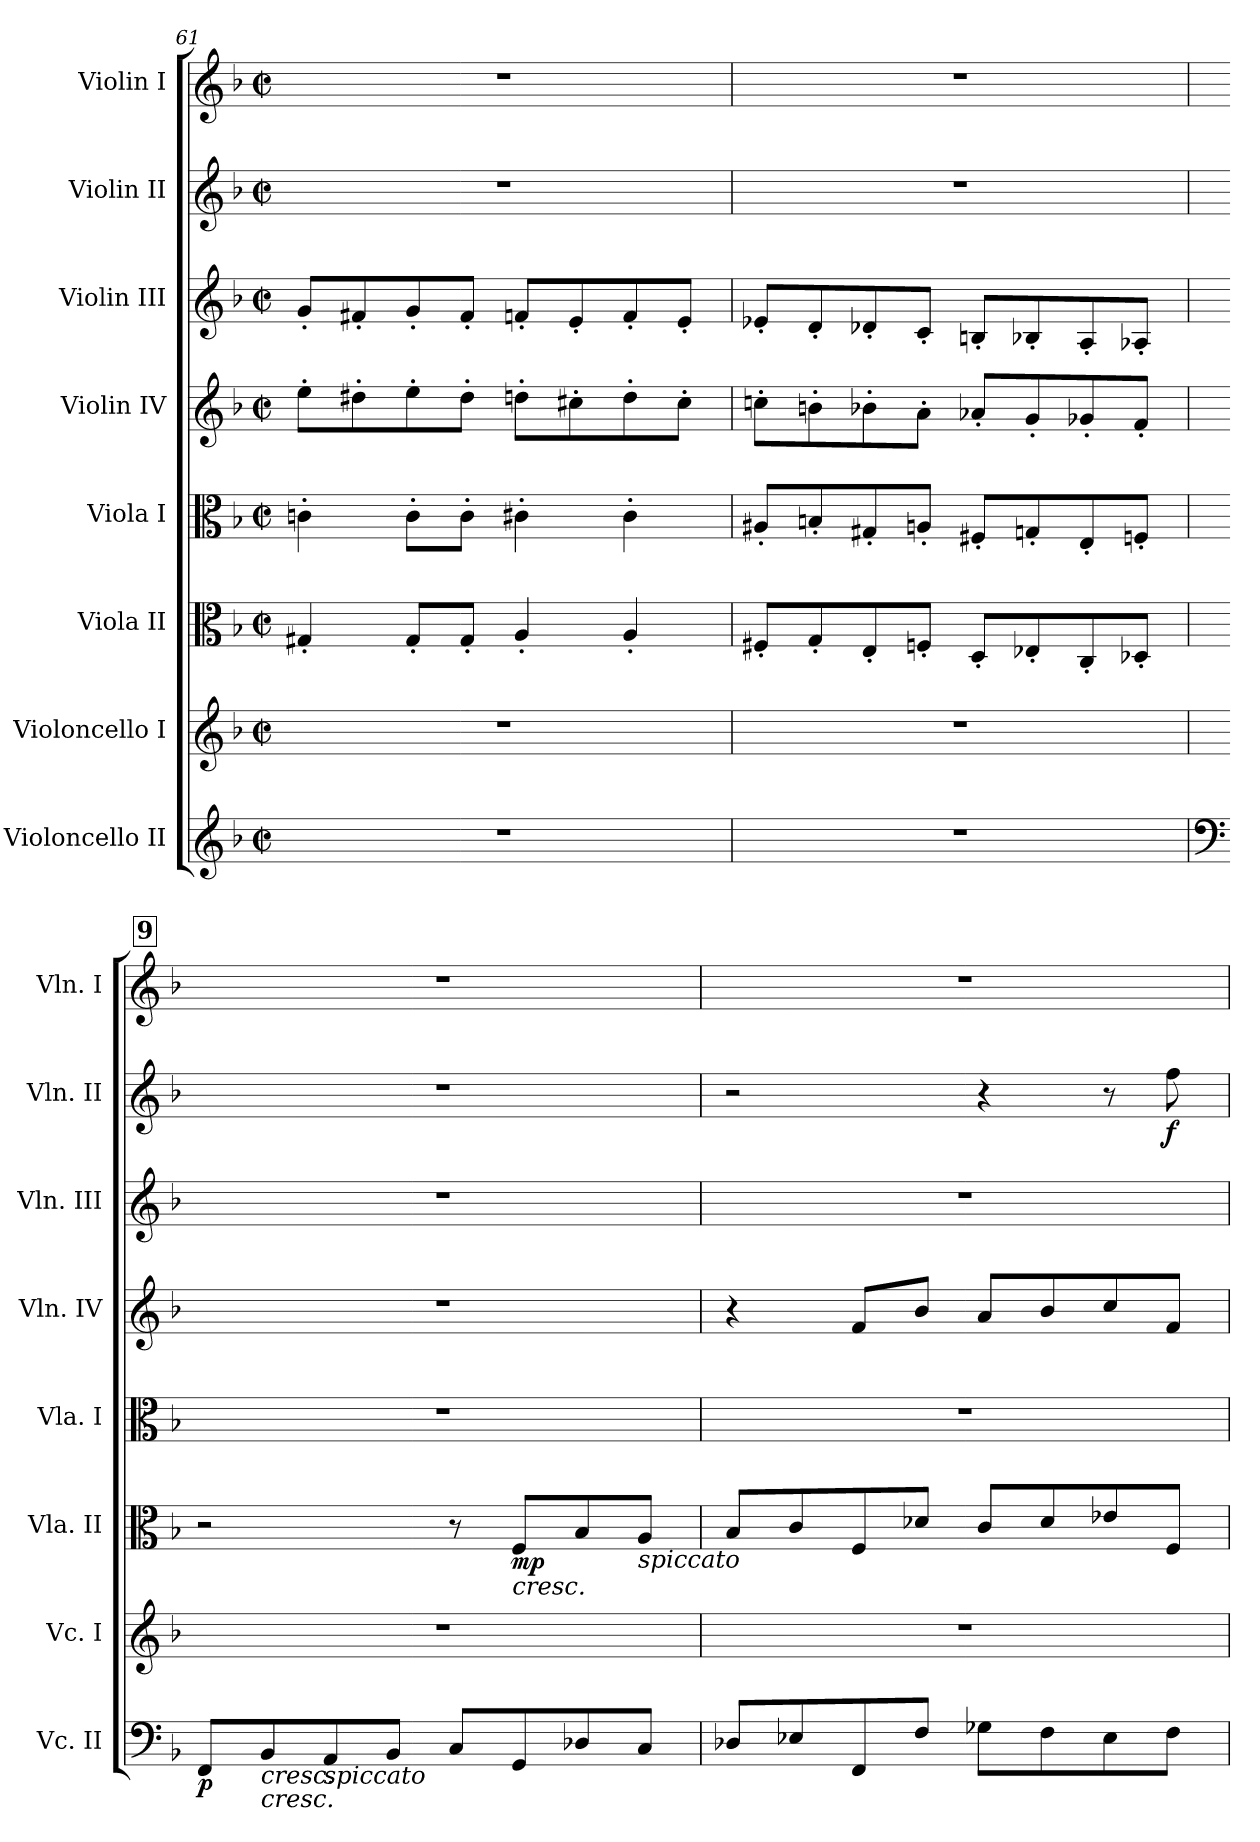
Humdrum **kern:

**kern	**dynam	**kern	**kern	**dynam	**kern	**kern	**kern	**kern	**dynam	**kern
*part8	*part8	*part7	*part6	*part6	*part5	*part4	*part3	*part2	*part2	*part1
*staff8	*staff8	*staff7	*staff6	*staff6	*staff5	*staff4	*staff3	*staff2	*staff2	*staff1
*I"Violoncello II	*	*I"Violoncello I	*I"Viola II	*	*I"Viola I	*I"Violin IV	*I"Violin III	*I"Violin II	*	*I"Violin I
*I'Vc. II	*	*I'Vc. I	*I'Vla. II	*	*I'Vla. I	*I'Vln. IV	*I'Vln. III	*I'Vln. II	*	*I'Vln. I
*clefG2	*	*clefG2	*clefC3	*	*clefC3	*clefG2	*clefG2	*clefG2	*	*clefG2
*k[b-]	*	*k[b-]	*k[b-]	*	*k[b-]	*k[b-]	*k[b-]	*k[b-]	*	*k[b-]
*M2/2	*	*M2/2	*M2/2	*	*M2/2	*M2/2	*M2/2	*M2/2	*	*M2/2
*met(c|)	*	*met(c|)	*met(c|)	*	*met(c|)	*met(c|)	*met(c|)	*met(c|)	*	*met(c|)
=61	=61	=61	=61	=61	=61	=61	=61	=61	=61	=61
1r	.	1r	4G#X'/	.	4cn'\	8ee'\L	8g'/L	1r	.	1r
.	.	.	.	.	.	8dd#X'\	8f#X'/	.	.	.
.	.	.	8G#'/L	.	8c'\L	8ee'\	8g'/	.	.	.
.	.	.	8G#'/J	.	8c'\J	8dd#'\J	8f#'/J	.	.	.
.	.	.	4A'/	.	4c#X'\	8ddn'\L	8fn'/L	.	.	.
.	.	.	.	.	.	8cc#X'\	8e'/	.	.	.
.	.	.	4A'/	.	4c#'\	8dd'\	8f'/	.	.	.
.	.	.	.	.	.	8cc#'\J	8e'/J	.	.	.
!!LO:PB:g=z
=62	=62	=62	=62	=62	=62	=62	=62	=62	=62	=62
1r	.	1r	8F#X'/L	.	8A#X'/L	8ccn'\L	8e-X'/L	1r	.	1r
.	.	.	8G'/	.	8Bn'/	8bn'\	8d'/	.	.	.
.	.	.	8E'/	.	8G#X'/	8b-X'\	8d-X'/	.	.	.
.	.	.	8Fn'/J	.	8An'/J	8a'\J	8c'/J	.	.	.
.	.	.	8D'/L	.	8F#X'/L	8a-X'/L	8Bn'/L	.	.	.
.	.	.	8E-X'/	.	8Gn'/	8g'/	8B-X'/	.	.	.
.	.	.	8C'/	.	8E'/	8g-X'/	8A'/	.	.	.
.	.	.	8D-X'/J	.	8Fn'/J	8f'/J	8A-X'/J	.	.	.
!!LO:REH:place=s1:a:B:fs=14:t=9
=63	=63	=63	=63	=63	=63	=63	=63	=63	=63	=63
*clefF4	*	*	*	*	*	*	*	*	*	*
!	!LO:DY:b	!	!	!	!	!	!	!	!	!
8FF/L	p	1r	2r	.	1r	1r	1r	1r	.	1r
!LO:TX:b:i:t=cresc.	!	!	!	!	!	!	!	!	!	!
!LO:TX:b:i:t=cresc.	!	!	!	!	!	!	!	!	!	!
8BB-/	.	.	.	.	.	.	.	.	.	.
!LO:TX:b:i:t=spiccato	!	!	!	!	!	!	!	!	!	!
8AA/	.	.	.	.	.	.	.	.	.	.
8BB-/J	.	.	.	.	.	.	.	.	.	.
8C/L	.	.	8r	.	.	.	.	.	.	.
!	!	!	!LO:TX:b:i:t=cresc.	!	!	!	!	!	!	!
!	!	!	!	!LO:DY:b	!	!	!	!	!	!
8GG/	.	.	8F/L	mp	.	.	.	.	.	.
8D-X/	.	.	8B-/	.	.	.	.	.	.	.
!	!	!	!LO:TX:b:i:t=spiccato	!	!	!	!	!	!	!
8C/J	.	.	8A/J	.	.	.	.	.	.	.
=64	=64	=64	=64	=64	=64	=64	=64	=64	=64	=64
8D-X/L	.	1r	8B-/L	.	1r	4r	1r	2r	.	1r
8E-X/	.	.	8c/	.	.	.	.	.	.	.
8FF/	.	.	8F/	.	.	8f/L	.	.	.	.
8F/J	.	.	8d-X/J	.	.	8b-/J	.	.	.	.
8G-X\L	.	.	8c/L	.	.	8a/L	.	4r	.	.
8F\	.	.	8d-/	.	.	8b-/	.	.	.	.
8E-\	.	.	8e-X/	.	.	8cc/	.	8r	.	.
!	!	!	!	!	!	!	!	!	!LO:DY:b	!
8F\J	.	.	8F/J	.	.	8f/J	.	8ff\	f	.
=	=	=	=	=	=	=	=	=	=	=
*-	*-	*-	*-	*-	*-	*-	*-	*-	*-	*-
